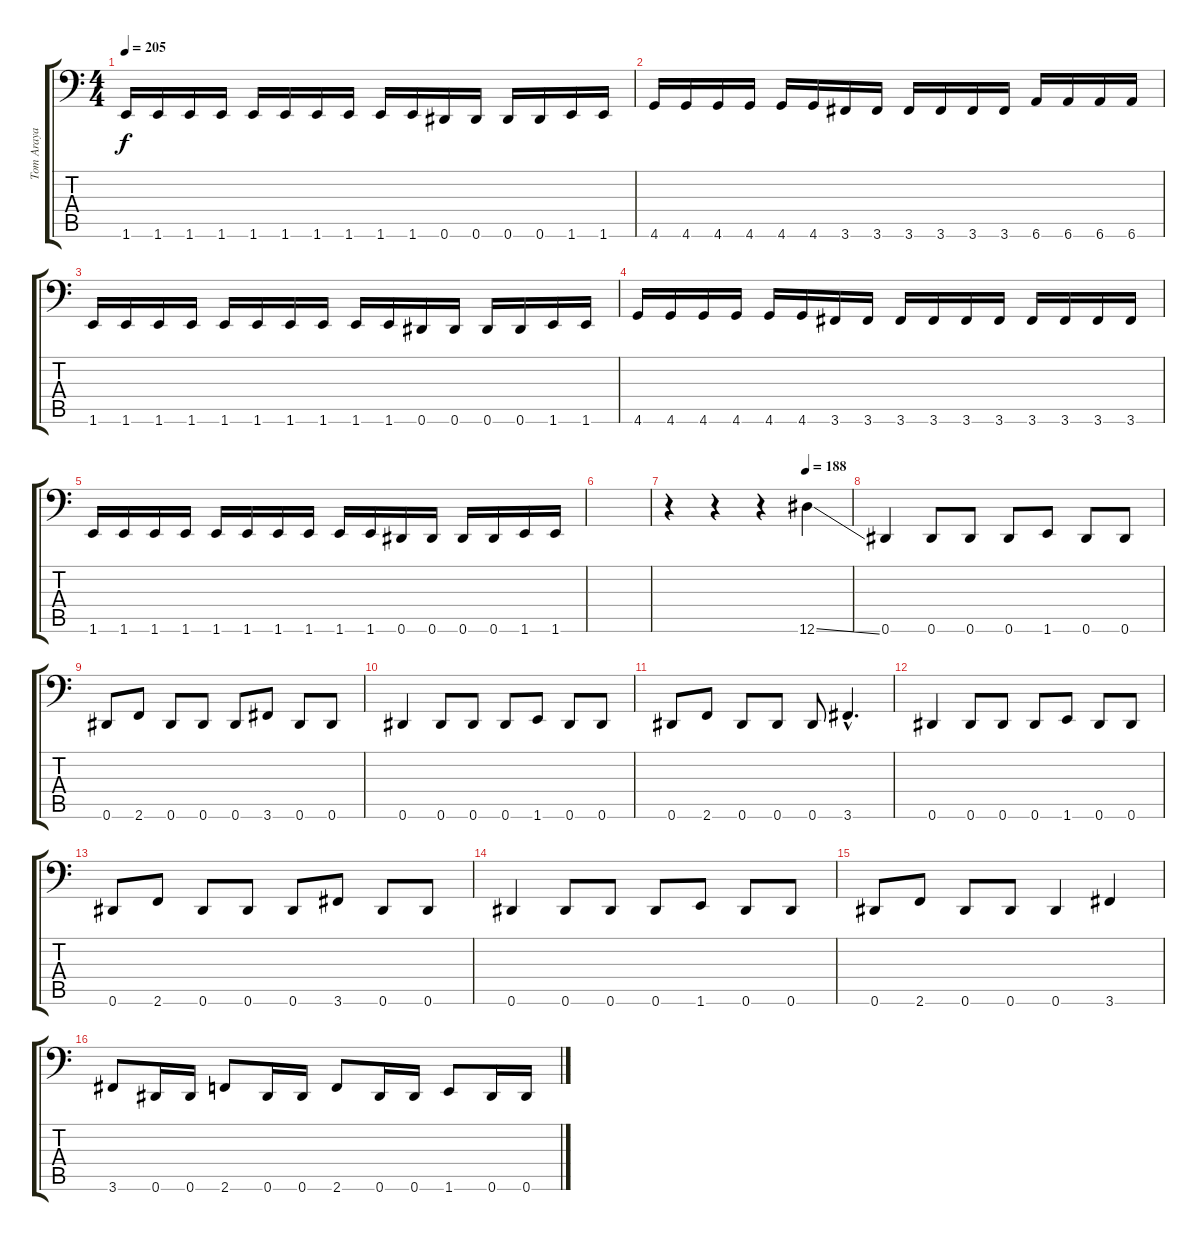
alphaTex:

\track ("Tom Araya" "Tom Araya") {instrument electricbasspick}
\staff {score tabs}
\tuning (Eb3 Bb2 Gb2 Db2 Ab1 Eb1) {hide}
\ts (4 4)
\tempo 205
\clef f4
\ks c
1.6.16{dy f} 1.6.16 1.6.16 1.6.16 1.6.16 1.6.16 1.6.16 1.6.16 1.6.16 1.6.16 0.6.16 0.6.16 0.6.16 0.6.16 1.6.16 1.6.16 |
4.6.16 4.6.16 4.6.16 4.6.16 4.6.16 4.6.16 3.6.16 3.6.16 3.6.16 3.6.16 3.6.16 3.6.16 6.6.16 6.6.16 6.6.16 6.6.16 |
1.6.16 1.6.16 1.6.16 1.6.16 1.6.16 1.6.16 1.6.16 1.6.16 1.6.16 1.6.16 0.6.16 0.6.16 0.6.16 0.6.16 1.6.16 1.6.16 |
4.6.16 4.6.16 4.6.16 4.6.16 4.6.16 4.6.16 3.6.16 3.6.16 3.6.16 3.6.16 3.6.16 3.6.16 3.6.16 3.6.16 3.6.16 3.6.16 |
1.6.16 1.6.16 1.6.16 1.6.16 1.6.16 1.6.16 1.6.16 1.6.16 1.6.16 1.6.16 0.6.16 0.6.16 0.6.16 0.6.16 1.6.16 1.6.16 |
|
\tempo (188 0.75)
r.4 r.4 r.4 12.6{ss}.4 |
0.6.4 0.6.8 0.6.8 0.6.8 1.6.8 0.6.8 0.6.8 |
0.6.8 2.6.8 0.6.8 0.6.8 0.6.8 3.6.8 0.6.8 0.6.8 |
0.6.4 0.6.8 0.6.8 0.6.8 1.6.8 0.6.8 0.6.8 |
0.6.8 2.6.8 0.6.8 0.6.8 0.6.8 3.6{hac}.4{d} |
0.6.4 0.6.8 0.6.8 0.6.8 1.6.8 0.6.8 0.6.8 |
0.6.8 2.6.8 0.6.8 0.6.8 0.6.8 3.6.8 0.6.8 0.6.8 |
0.6.4 0.6.8 0.6.8 0.6.8 1.6.8 0.6.8 0.6.8 |
0.6.8 2.6.8 0.6.8 0.6.8 0.6.4 3.6.4 |
3.6.8 0.6.16 0.6.16 2.6.8 0.6.16 0.6.16 2.6.8 0.6.16 0.6.16 1.6.8 0.6.16 0.6.16
